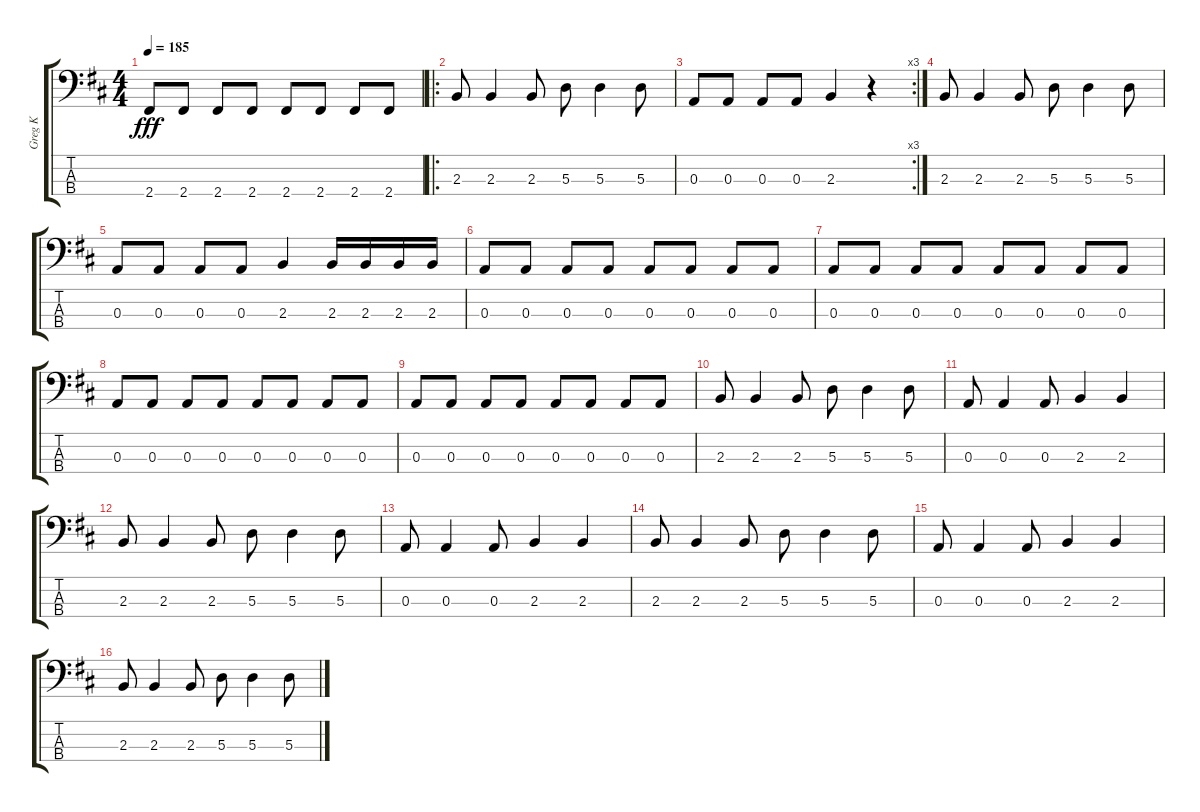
\track ("Greg K" "Greg K") {instrument electricbassfinger}
\staff {score tabs}
\tuning (G2 D2 A1 E1) {hide}
\ts (4 4)
\tempo 185
\clef f4
\ks d
2.4.8{dy fff} 2.4.8 2.4.8 2.4.8 2.4.8 2.4.8 2.4.8 2.4.8 |
\ro
2.3.8 2.3.4 2.3.8 5.3.8 5.3.4 5.3.8 |
\rc 3
0.3.8 0.3.8 0.3.8 0.3.8 2.3.4 r.4 |
2.3.8 2.3.4 2.3.8 5.3.8 5.3.4 5.3.8 |
0.3.8 0.3.8 0.3.8 0.3.8 2.3.4 2.3.16 2.3.16 2.3.16 2.3.16 |
0.3.8 0.3.8 0.3.8 0.3.8 0.3.8 0.3.8 0.3.8 0.3.8 |
0.3.8 0.3.8 0.3.8 0.3.8 0.3.8 0.3.8 0.3.8 0.3.8 |
0.3.8 0.3.8 0.3.8 0.3.8 0.3.8 0.3.8 0.3.8 0.3.8 |
0.3.8 0.3.8 0.3.8 0.3.8 0.3.8 0.3.8 0.3.8 0.3.8 |
2.3.8 2.3.4 2.3.8 5.3.8 5.3.4 5.3.8 |
0.3.8 0.3.4 0.3.8 2.3.4 2.3.4 |
2.3.8 2.3.4 2.3.8 5.3.8 5.3.4 5.3.8 |
0.3.8 0.3.4 0.3.8 2.3.4 2.3.4 |
2.3.8 2.3.4 2.3.8 5.3.8 5.3.4 5.3.8 |
0.3.8 0.3.4 0.3.8 2.3.4 2.3.4 |
2.3.8 2.3.4 2.3.8 5.3.8 5.3.4 5.3.8
